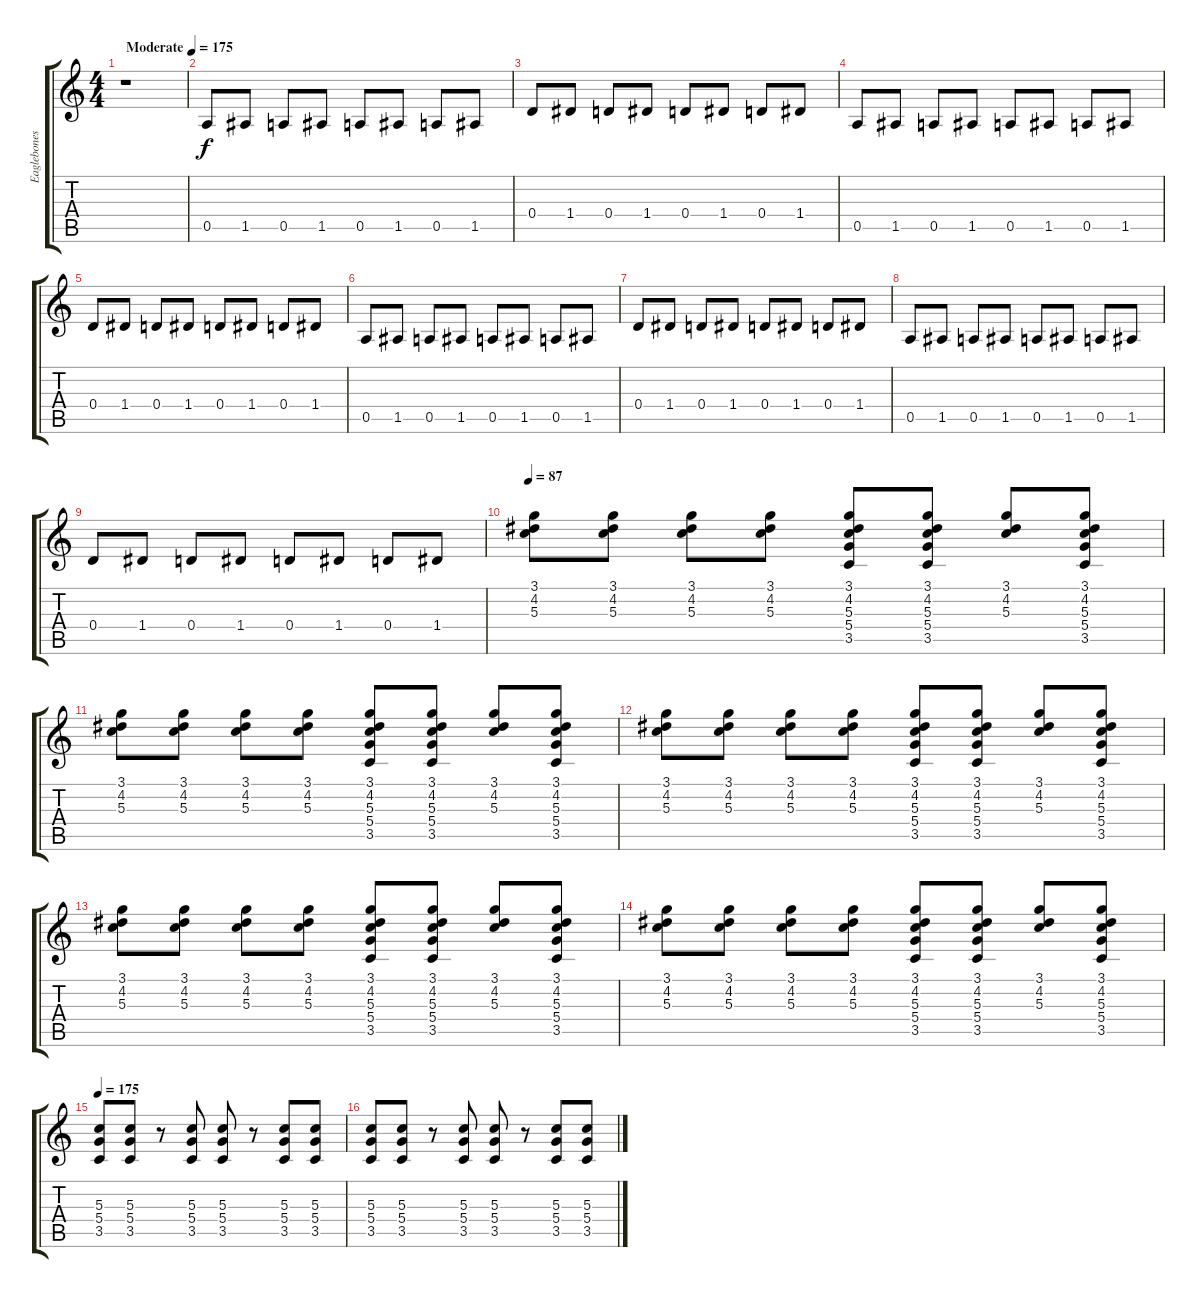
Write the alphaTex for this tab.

\track ("Eaglebones Falconhawk" "Eaglebones") {instrument overdrivenguitar}
\staff {score tabs}
\tuning (E4 B3 G3 D3 A2 E2) {hide}
\ts (4 4)
\tempo (175 "Moderate")
\clef g2
\ks c
r.1{dy f instrument overdrivenguitar} |
0.5.8 1.5.8 0.5.8 1.5.8 0.5.8 1.5.8 0.5.8 1.5.8 |
0.4.8 1.4.8 0.4.8 1.4.8 0.4.8 1.4.8 0.4.8 1.4.8 |
0.5.8 1.5.8 0.5.8 1.5.8 0.5.8 1.5.8 0.5.8 1.5.8 |
0.4.8 1.4.8 0.4.8 1.4.8 0.4.8 1.4.8 0.4.8 1.4.8 |
0.5.8 1.5.8 0.5.8 1.5.8 0.5.8 1.5.8 0.5.8 1.5.8 |
0.4.8 1.4.8 0.4.8 1.4.8 0.4.8 1.4.8 0.4.8 1.4.8 |
0.5.8 1.5.8 0.5.8 1.5.8 0.5.8 1.5.8 0.5.8 1.5.8 |
0.4.8 1.4.8 0.4.8 1.4.8 0.4.8 1.4.8 0.4.8 1.4.8 |
\tempo 87
(3.1 4.2 5.3).8 (3.1 4.2 5.3).8 (3.1 4.2 5.3).8 (3.1 4.2 5.3).8 (3.1 4.2 5.3 5.4 3.5).8 (3.1 4.2 5.3 5.4 3.5).8 (3.1 4.2 5.3).8 (3.1 4.2 5.3 5.4 3.5).8 |
(3.1 4.2 5.3).8 (3.1 4.2 5.3).8 (3.1 4.2 5.3).8 (3.1 4.2 5.3).8 (3.1 4.2 5.3 5.4 3.5).8 (3.1 4.2 5.3 5.4 3.5).8 (3.1 4.2 5.3).8 (3.1 4.2 5.3 5.4 3.5).8 |
(3.1 4.2 5.3).8 (3.1 4.2 5.3).8 (3.1 4.2 5.3).8 (3.1 4.2 5.3).8 (3.1 4.2 5.3 5.4 3.5).8 (3.1 4.2 5.3 5.4 3.5).8 (3.1 4.2 5.3).8 (3.1 4.2 5.3 5.4 3.5).8 |
(3.1 4.2 5.3).8 (3.1 4.2 5.3).8 (3.1 4.2 5.3).8 (3.1 4.2 5.3).8 (3.1 4.2 5.3 5.4 3.5).8 (3.1 4.2 5.3 5.4 3.5).8 (3.1 4.2 5.3).8 (3.1 4.2 5.3 5.4 3.5).8 |
(3.1 4.2 5.3).8 (3.1 4.2 5.3).8 (3.1 4.2 5.3).8 (3.1 4.2 5.3).8 (3.1 4.2 5.3 5.4 3.5).8 (3.1 4.2 5.3 5.4 3.5).8 (3.1 4.2 5.3).8 (3.1 4.2 5.3 5.4 3.5).8 |
\tempo 175
(5.3 5.4 3.5).8 (5.3 5.4 3.5).8 r.8 (5.3 5.4 3.5).8 (5.3 5.4 3.5).8 r.8 (5.3 5.4 3.5).8 (5.3 5.4 3.5).8 |
(5.3 5.4 3.5).8 (5.3 5.4 3.5).8 r.8 (5.3 5.4 3.5).8 (5.3 5.4 3.5).8 r.8 (5.3 5.4 3.5).8 (5.3 5.4 3.5).8
